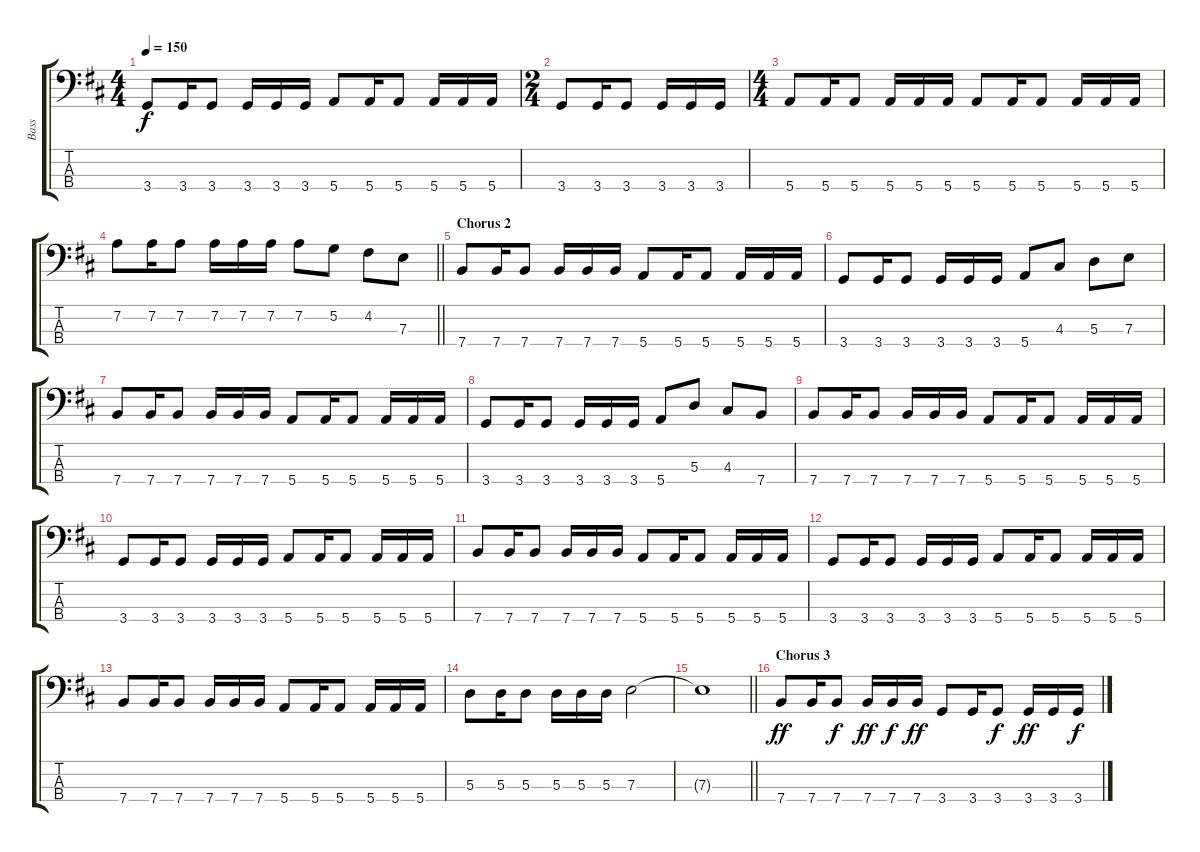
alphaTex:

\track ("Bass" "Bass") {instrument electricbasspick}
\staff {score tabs}
\tuning (G2 D2 A1 E1) {hide}
\ts (4 4)
\tempo 150
\clef f4
\ks bminor
3.4.8{dy f} 3.4.16 3.4.8 3.4.16 3.4.16 3.4.16 5.4.8 5.4.16 5.4.8 5.4.16 5.4.16 5.4.16 |
\ts (2 4)
3.4.8 3.4.16 3.4.8 3.4.16 3.4.16 3.4.16 |
\ts (4 4)
5.4.8 5.4.16 5.4.8 5.4.16 5.4.16 5.4.16 5.4.8 5.4.16 5.4.8 5.4.16 5.4.16 5.4.16 |
\barLineRight lightlight
7.2.8 7.2.16 7.2.8 7.2.16 7.2.16 7.2.16 7.2.8 5.2.8 4.2.8 7.3.8 |
\section ("" "Chorus 2")
7.4.8 7.4.16 7.4.8 7.4.16 7.4.16 7.4.16 5.4.8 5.4.16 5.4.8 5.4.16 5.4.16 5.4.16 |
3.4.8 3.4.16 3.4.8 3.4.16 3.4.16 3.4.16 5.4.8 4.3.8 5.3.8 7.3.8 |
7.4.8 7.4.16 7.4.8 7.4.16 7.4.16 7.4.16 5.4.8 5.4.16 5.4.8 5.4.16 5.4.16 5.4.16 |
3.4.8 3.4.16 3.4.8 3.4.16 3.4.16 3.4.16 5.4.8 5.3.8 4.3.8 7.4.8 |
7.4.8 7.4.16 7.4.8 7.4.16 7.4.16 7.4.16 5.4.8 5.4.16 5.4.8 5.4.16 5.4.16 5.4.16 |
3.4.8 3.4.16 3.4.8 3.4.16 3.4.16 3.4.16 5.4.8 5.4.16 5.4.8 5.4.16 5.4.16 5.4.16 |
7.4.8 7.4.16 7.4.8 7.4.16 7.4.16 7.4.16 5.4.8 5.4.16 5.4.8 5.4.16 5.4.16 5.4.16 |
3.4.8 3.4.16 3.4.8 3.4.16 3.4.16 3.4.16 5.4.8 5.4.16 5.4.8 5.4.16 5.4.16 5.4.16 |
7.4.8 7.4.16 7.4.8 7.4.16 7.4.16 7.4.16 5.4.8 5.4.16 5.4.8 5.4.16 5.4.16 5.4.16 |
5.3.8 5.3.16 5.3.8 5.3.16 5.3.16 5.3.16 7.3.2 |
\barLineRight lightlight
7.3{t}.1 |
\section ("" "Chorus 3")
7.4.8{dy ff} 7.4.16 7.4.8{dy f} 7.4.16{dy ff} 7.4.16{dy f} 7.4.16{dy ff} 3.4.8 3.4.16 3.4.8{dy f} 3.4.16{dy ff} 3.4.16 3.4.16{dy f}
